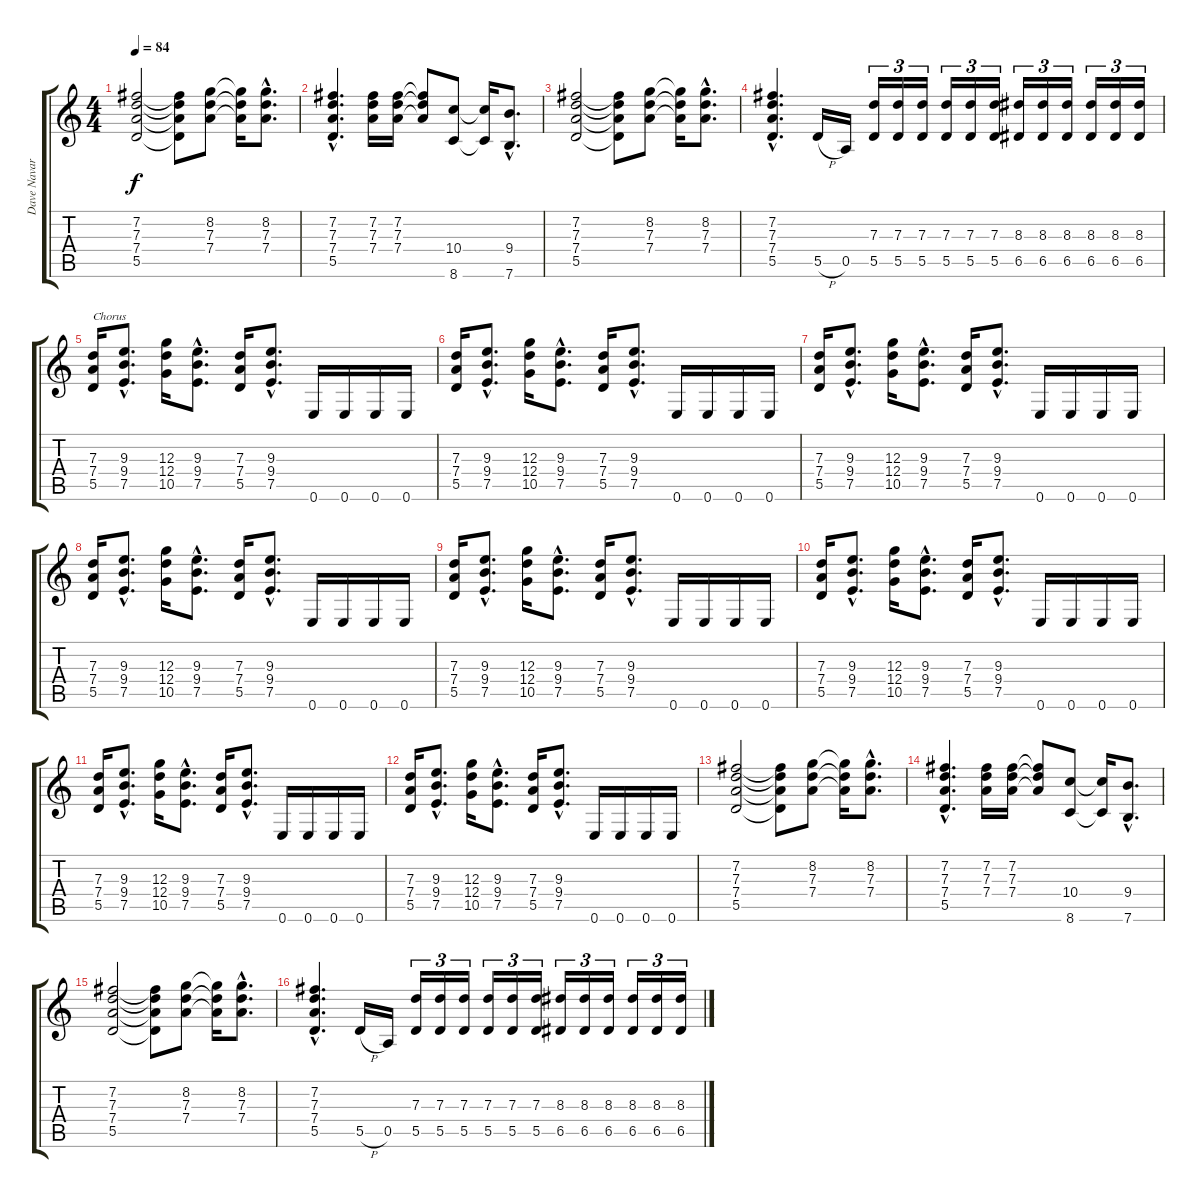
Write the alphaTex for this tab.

\track ("Dave Navarro" "Dave Navar") {instrument overdrivenguitar}
\staff {score tabs}
\tuning (E4 B3 G3 D3 A2 E2) {hide}
\ts (4 4)
\tempo 84
\clef g2
\ks c
(7.2 7.3 7.4 5.5).2{dy f} (7.2{t} 7.3{t} 7.4{t} 5.5{t}).8 (8.2 7.3 7.4).8 (8.2{t} 7.3{t} 7.4{t}).16 (8.2{hac} 7.3{hac} 7.4{hac}).8{d} |
(7.2{hac} 7.3{hac} 7.4{hac} 5.5{hac}).4{d} (7.2 7.3 7.4).16 (7.2 7.3 7.4).16 (7.2{t} 7.3{t} 7.4{t}).8 (10.4 8.6).8 (10.4{t} 8.6{t}).16 (9.4{hac} 7.6{hac}).8{d} |
(7.2 7.3 7.4 5.5).2 (7.2{t} 7.3{t} 7.4{t} 5.5{t}).8 (8.2 7.3 7.4).8 (8.2{t} 7.3{t} 7.4{t}).16 (8.2{hac} 7.3{hac} 7.4{hac}).8{d} |
(7.2{hac} 7.3{hac} 7.4{hac} 5.5{hac}).4{d} 5.5{h}.16 0.5.16 (7.3 5.5).16{tu (3 2)} (7.3 5.5).16{tu (3 2)} (7.3 5.5).16{tu (3 2)} (7.3 5.5).16{tu (3 2)} (7.3 5.5).16{tu (3 2)} (7.3 5.5).16{tu (3 2)} (8.3 6.5).16{tu (3 2)} (8.3 6.5).16{tu (3 2)} (8.3 6.5).16{tu (3 2)} (8.3 6.5).16{tu (3 2)} (8.3 6.5).16{tu (3 2)} (8.3 6.5).16{tu (3 2)} |
(7.3 7.4 5.5).16{txt "Chorus"} (9.3{hac} 9.4{hac} 7.5{hac}).8{d} (12.3 12.4 10.5).16 (9.3{hac} 9.4{hac} 7.5{hac}).8{d} (7.3 7.4 5.5).16 (9.3{hac} 9.4{hac} 7.5{hac}).8{d} 0.6.16 0.6.16 0.6.16 0.6.16 |
(7.3 7.4 5.5).16 (9.3{hac} 9.4{hac} 7.5{hac}).8{d} (12.3 12.4 10.5).16 (9.3{hac} 9.4{hac} 7.5{hac}).8{d} (7.3 7.4 5.5).16 (9.3{hac} 9.4{hac} 7.5{hac}).8{d} 0.6.16 0.6.16 0.6.16 0.6.16 |
(7.3 7.4 5.5).16 (9.3{hac} 9.4{hac} 7.5{hac}).8{d} (12.3 12.4 10.5).16 (9.3{hac} 9.4{hac} 7.5{hac}).8{d} (7.3 7.4 5.5).16 (9.3{hac} 9.4{hac} 7.5{hac}).8{d} 0.6.16 0.6.16 0.6.16 0.6.16 |
(7.3 7.4 5.5).16 (9.3{hac} 9.4{hac} 7.5{hac}).8{d} (12.3 12.4 10.5).16 (9.3{hac} 9.4{hac} 7.5{hac}).8{d} (7.3 7.4 5.5).16 (9.3{hac} 9.4{hac} 7.5{hac}).8{d} 0.6.16 0.6.16 0.6.16 0.6.16 |
(7.3 7.4 5.5).16 (9.3{hac} 9.4{hac} 7.5{hac}).8{d} (12.3 12.4 10.5).16 (9.3{hac} 9.4{hac} 7.5{hac}).8{d} (7.3 7.4 5.5).16 (9.3{hac} 9.4{hac} 7.5{hac}).8{d} 0.6.16 0.6.16 0.6.16 0.6.16 |
(7.3 7.4 5.5).16 (9.3{hac} 9.4{hac} 7.5{hac}).8{d} (12.3 12.4 10.5).16 (9.3{hac} 9.4{hac} 7.5{hac}).8{d} (7.3 7.4 5.5).16 (9.3{hac} 9.4{hac} 7.5{hac}).8{d} 0.6.16 0.6.16 0.6.16 0.6.16 |
(7.3 7.4 5.5).16 (9.3{hac} 9.4{hac} 7.5{hac}).8{d} (12.3 12.4 10.5).16 (9.3{hac} 9.4{hac} 7.5{hac}).8{d} (7.3 7.4 5.5).16 (9.3{hac} 9.4{hac} 7.5{hac}).8{d} 0.6.16 0.6.16 0.6.16 0.6.16 |
(7.3 7.4 5.5).16 (9.3{hac} 9.4{hac} 7.5{hac}).8{d} (12.3 12.4 10.5).16 (9.3{hac} 9.4{hac} 7.5{hac}).8{d} (7.3 7.4 5.5).16 (9.3{hac} 9.4{hac} 7.5{hac}).8{d} 0.6.16 0.6.16 0.6.16 0.6.16 |
(7.2 7.3 7.4 5.5).2 (7.2{t} 7.3{t} 7.4{t} 5.5{t}).8 (8.2 7.3 7.4).8 (8.2{t} 7.3{t} 7.4{t}).16 (8.2{hac} 7.3{hac} 7.4{hac}).8{d} |
(7.2{hac} 7.3{hac} 7.4{hac} 5.5{hac}).4{d} (7.2 7.3 7.4).16 (7.2 7.3 7.4).16 (7.2{t} 7.3{t} 7.4{t}).8 (10.4 8.6).8 (10.4{t} 8.6{t}).16 (9.4{hac} 7.6{hac}).8{d} |
(7.2 7.3 7.4 5.5).2 (7.2{t} 7.3{t} 7.4{t} 5.5{t}).8 (8.2 7.3 7.4).8 (8.2{t} 7.3{t} 7.4{t}).16 (8.2{hac} 7.3{hac} 7.4{hac}).8{d} |
(7.2{hac} 7.3{hac} 7.4{hac} 5.5{hac}).4{d} 5.5{h}.16 0.5.16 (7.3 5.5).16{tu (3 2)} (7.3 5.5).16{tu (3 2)} (7.3 5.5).16{tu (3 2)} (7.3 5.5).16{tu (3 2)} (7.3 5.5).16{tu (3 2)} (7.3 5.5).16{tu (3 2)} (8.3 6.5).16{tu (3 2)} (8.3 6.5).16{tu (3 2)} (8.3 6.5).16{tu (3 2)} (8.3 6.5).16{tu (3 2)} (8.3 6.5).16{tu (3 2)} (8.3 6.5).16{tu (3 2)}
